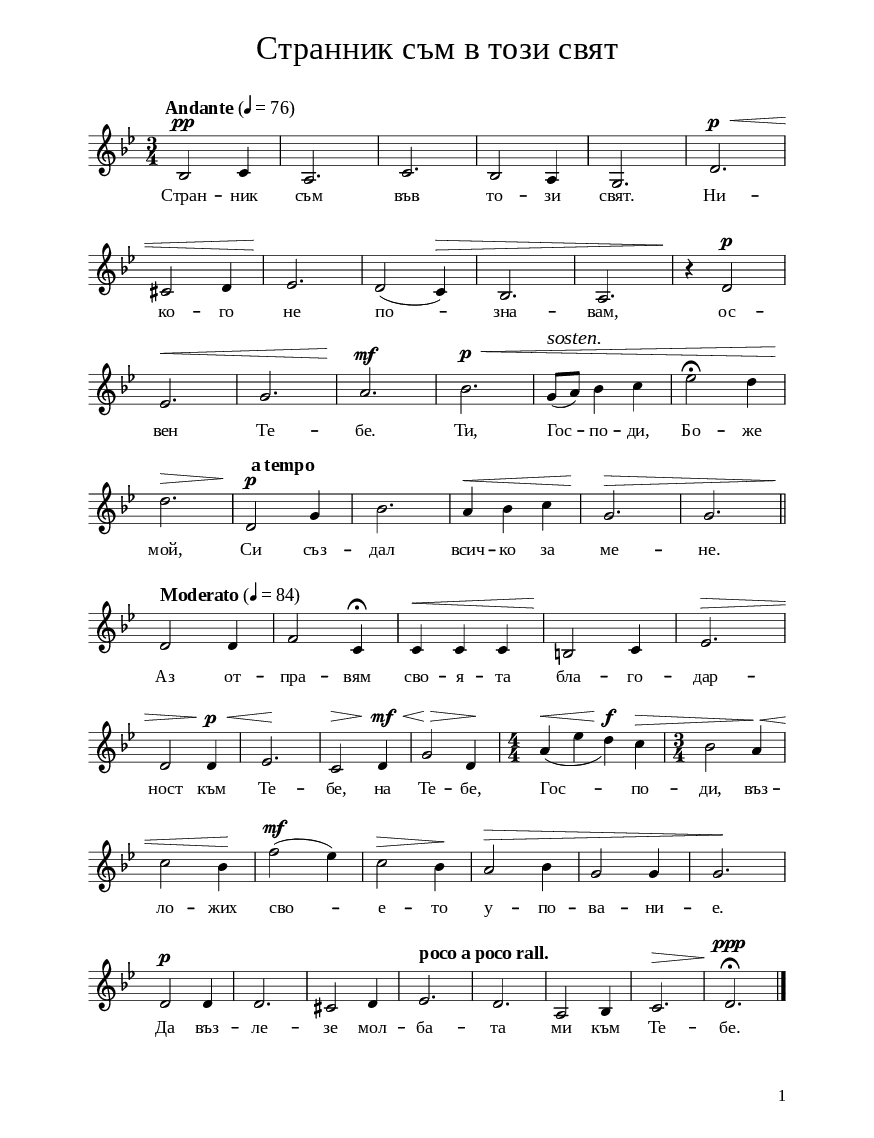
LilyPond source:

\version "2.24.2"

% include paper part and global functions
\include "include/globals.ily"

\bookpart {
  \label #'ref217
  \tocItem \markup "Странник съм в този свят "
  \paper {
    print-all-headers = ##t
    print-page-number = ##t
    print-first-page-number = ##t

    % put page numbers on the bottom
    oddHeaderMarkup = \markup ""
    evenHeaderMarkup = \markup ""
    oddFooterMarkup = \markup
    \fill-line {
      ""
      \if \should-print-page-number \fromproperty #'page:page-number-string
    }
    evenFooterMarkup = \markup
    \fill-line {
      \if \should-print-page-number \fromproperty #'page:page-number-string
      ""
    }

    left-margin = 1.5\cm
    right-margin = 1.5\cm
    top-margin = 1.6\cm
    bottom-margin = 1.2\cm
    ragged-bottom = ##t % do not spread the staves to fill the whole vertical space

    % change distance between staves
    system-system-spacing =
    #'((basic-distance . 11.5)
       (minimum-distance . 6)
       (padding . 1)
       (stretchability . 12))
  }
  \score {
    \include "include/score-layout.ily"
    \new Voice \absolute {
      \clef treble
      \key g \minor
      \time 3/4
      \tempoFunc "Andante" 4 "76"
      \autoBeamOff
      bes2 ^\pp c'4 | % 2
      a2. | % 3
      c'2. | % 4
      bes2 a4 | % 5
      g2.  | % 6
      d'2. ^\p ^\< \break | % 7
      cis'2 d'4 | % 8
      es'2. _\! | % 9
      d'2 ( c'4 ) ^\> |
      bes2. | % 11
      a2. | % 12
      r4 ^\! d'2 ^\p \break | % 13
      es'2. ^\< | % 14
      g'2. | % 15
      a'2.  ^\! ^\mf | % 16
      bes'2. ^\p ^\< | % 17
      g'8^\markup{ \huge \italic {sosten.} } ( [ a'8 ) ]
      bes'4 c''4 | % 18
      es''2 ^\fermata d''4 \break | % 19
      d''2.  ^\! ^\> |
      \tempo" a tempo"d'2 ^\! ^\p g'4 | % 21
      bes'2. | % 22
      a'4 ^\< bes'4 c''4 | % 23
      g'2. ^\! ^\> | % 24
      g'2.  \bar "||"
      \break | % 25
      \tempoFunc "Moderato" 4 "84" | % 25
      d'2 ^\! d'4 | % 26
      f'2 c'4 ^\fermata  | % 27
      c'4 ^\< c'4 c'4 | % 28
      b2 ^\! c'4 | % 29
      es'2. ^\> \break |
      d'2 \override Hairpin.to-barline = ##f d'4 _\! ^\p ^\< | % 31
      es'2. ^\! | % 32
      c'2  ^\> d'4 ^\! ^\mf ^\< | % 33
      g'2 ^\> d'4  ^\! | % 34
      \numericTimeSignature\time 4/4  | % 34
      \slurDown a'4 ( ^\! ^\< es''4 d''4 ) ^\! ^\f
      c''4 ^\> | % 35
      \time 3/4  | % 35
      bes'2   a'4 _\! ^\< | \break % 36
      c''2 bes'4  ^\! | % 37
      \slurUp f''2 ( ^\mf es''4 ) | % 38
      c''2 ^\> bes'4 ^\! | % 39
      a'2 ^\> bes'4 |
      g'2 g'4 | % 41
      g'2.  ^\! | \break  % 42
      d'2 ^\p d'4 | % 43
      d'2.| % 44
      cis'2 d'4 | % 45
      \tempo"poco a poco rall." es'2. | % 46
      d'2. | % 47
      a2 bes4 | % 48
      \override Hairpin.Y-extent = #'(0 . 3)
      c'2. ^\>  % 49
      d'2. ^\fermata ^\ppp |
      \bar "|."
    }

    \addlyrics {
      Стран -- ник съм във то -- зи
      свят. Ни -- ко -- го не по --
      зна -- вам, ос -- вен Те -- бе. Ти,
      Гос -- по -- ди, Бо -- же мой,
      Си съз -- дал всич -- ко за ме --
      не. Аз от -- пра -- вям сво -- я --
      та бла -- го -- дар -- ност към Те
      -- бе, на Те -- бе, Гос  --  по
      -- ди, въз -- ло -- жих сво -- е --
      то у -- по -- ва -- ни -- е. Да въз
      -- ле -- зе мол -- ба -- та ми към
      Те -- бе.}

      \header {
        title = \titleFunc "Странник съм в този свят" "Strannik săm v tozi svjat"
      }

      \midi{}

    } % score


  } % bookpart
